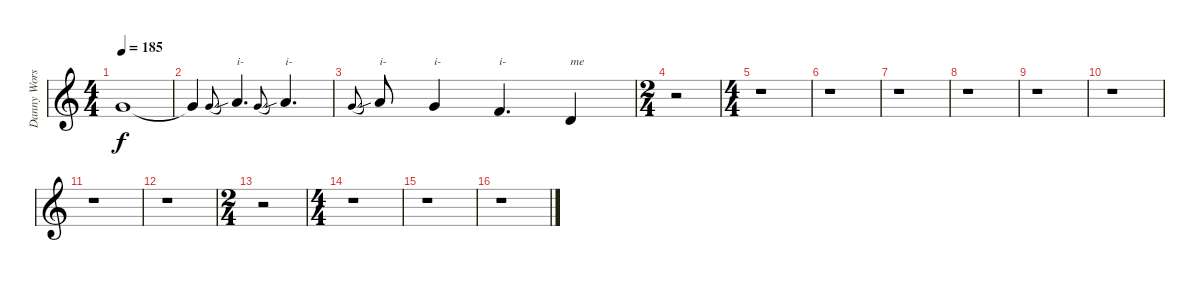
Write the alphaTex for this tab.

\track ("Danny Worsnop" "Danny Wors") {instrument lead2sawtooth}
\staff {score}
\tuning (E4 B3 G3 D3 A2 D2) {hide}
\ts (4 4)
\tempo 185
\clef g2
\ks c
3.1{t}.1{dy f} |
3.1{t}.4 3.1{sl}.8{gr onbeat} 5.1{sib}.4{d txt "i-"} 3.1{sl}.8{gr onbeat} 5.1{sib}.4{d txt "i-"} |
3.1{sl}.8{gr onbeat} 5.1{sib}.8{txt "i-"} 3.1.4{txt "i-"} 1.1.4{d txt "i-"} 3.2.4{txt "me"} |
\ts (2 4)
r.2 |
\ts (4 4)
r.1 |
r.1 |
r.1 |
r.1 |
r.1 |
r.1 |
r.1 |
r.1 |
\ts (2 4)
r.2 |
\ts (4 4)
r.1 |
r.1 |
r.1
